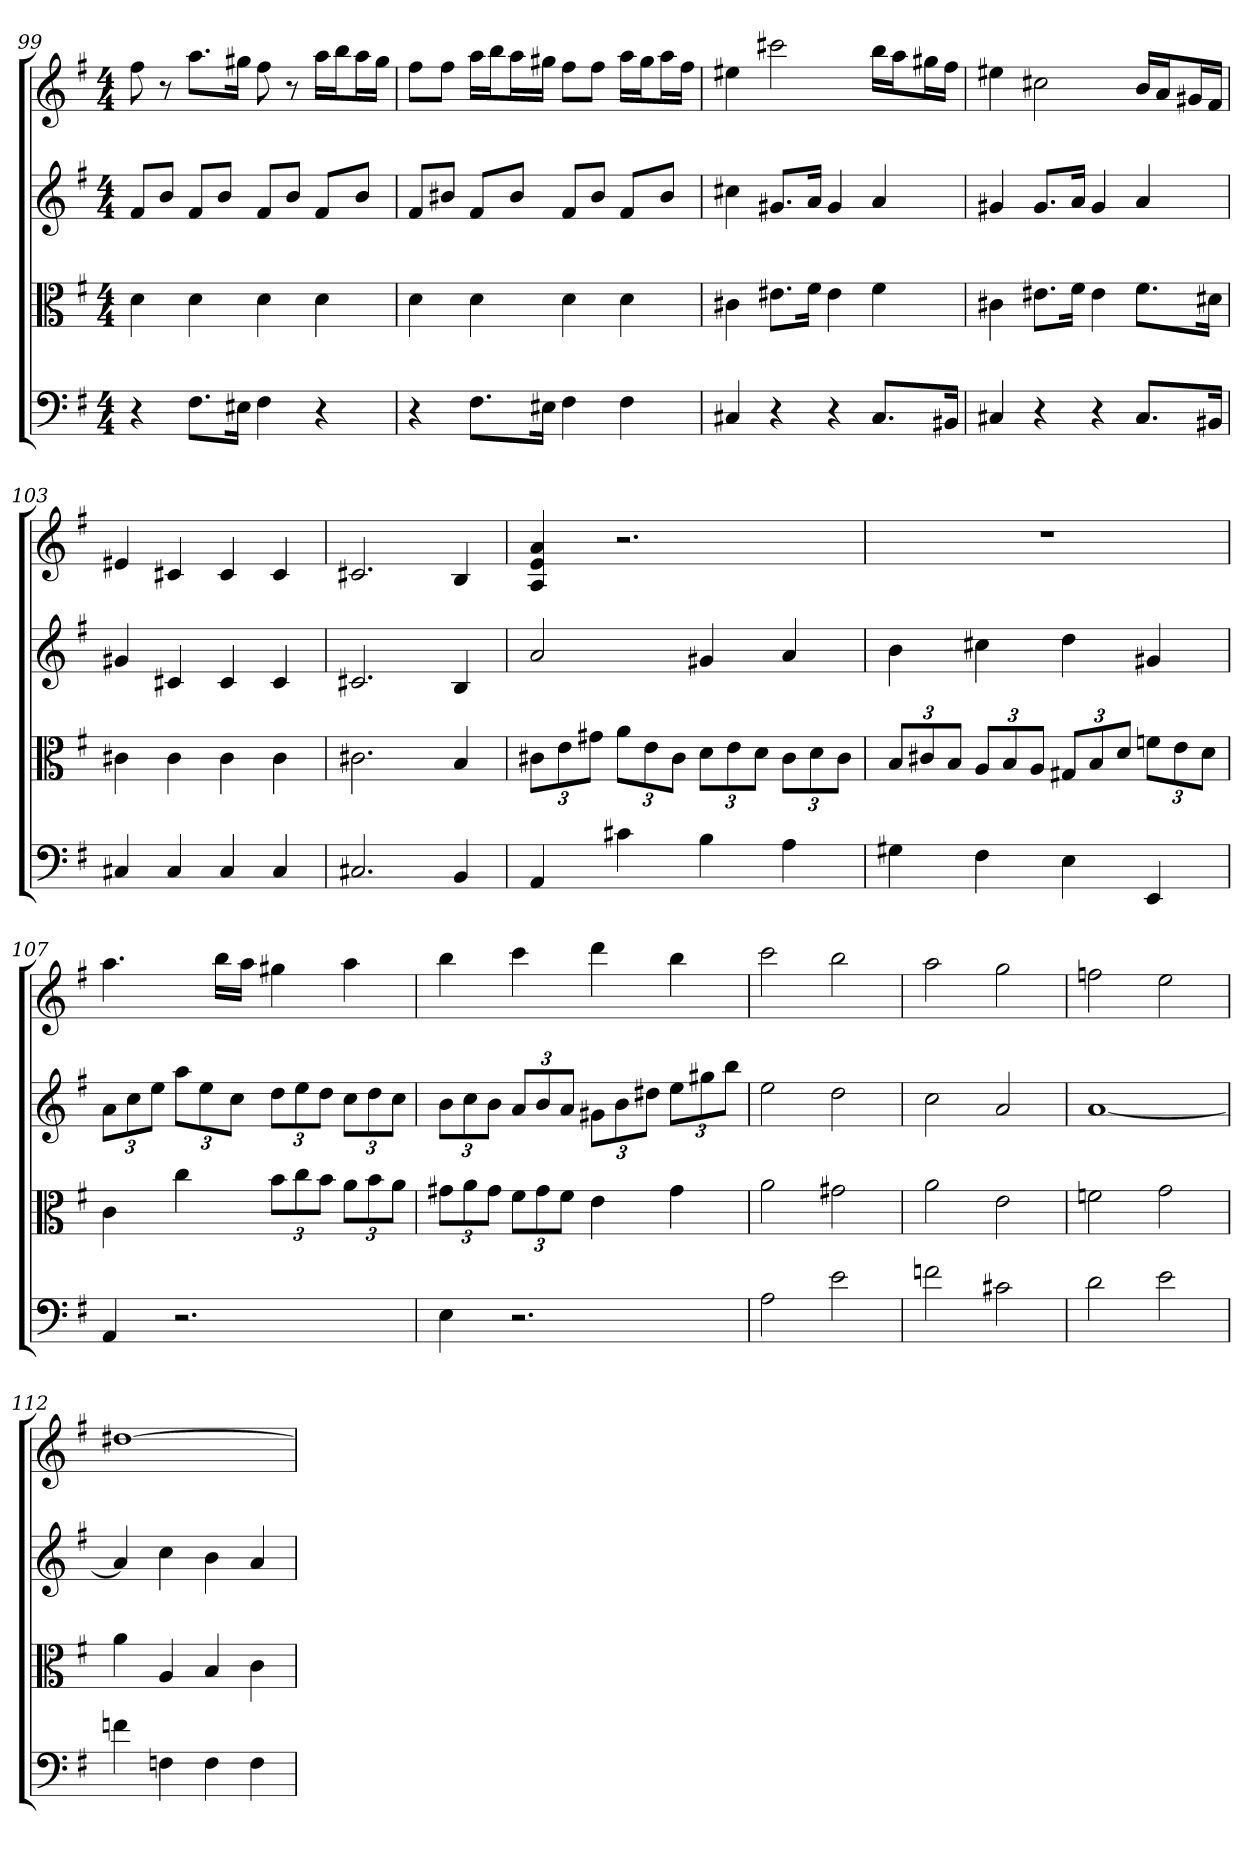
**kern	**kern	**kern	**kern
*part4	*part3	*part2	*part1
*staff4	*staff3	*staff2	*staff1
*clefF4	*clefC3	*	*
*k[f#]	*k[f#]	*k[f#]	*k[f#]
*G:	*G:	*G:	*G:
*M4/4	*M4/4	*M4/4	*M4/4
=99	=99	=99	=99
4r	4d	8f#L	8ff#
.	.	8bJ	8r
8.F#\L	4d	8f#L	8.aaL
.	.	8bJ	.
16E#X\Jk	.	.	16gg#XJk
4F#	4d	8f#L	8ff#
.	.	8bJ	8r
4r	4d	8f#L	16aaLL
.	.	.	16bbJ
.	.	8bJ	16aaL
.	.	.	16gg#JJ
=100	=100	=100	=100
4r	4d	8f#L	8ff#L
.	.	8b#XJ	8ff#J
8.F#\L	4d	8f#L	16aaLL
.	.	.	16bbJ
.	.	8b#J	16aaL
16E#X\Jk	.	.	16gg#XJJ
4F#	4d	8f#L	8ff#L
.	.	8b#J	8ff#J
4F#	4d	8f#L	16aaLL
.	.	.	16gg#J
.	.	8b#J	16aaL
.	.	.	16ff#JJ
=101	=101	=101	=101
4C#X	4c#X	4cc#X	4ee#X
4r	8.e#X\L	8.g#XL	2ccc#X
.	16f#\Jk	16aJk	.
4r	4e#	4g#	.
8.C#/L	4f#	4a	16bbLL
.	.	.	16aaJ
.	.	.	16gg#XL
16BB#X/Jk	.	.	16ff#JJ
=102	=102	=102	=102
4C#X	4c#X	4g#X	4ee#X
4r	8.e#X\L	8.g#L	2cc#X
.	16f#\Jk	16aJk	.
4r	4e#	4g#	.
8.C#/L	8.f#\L	4a	16bLL
.	.	.	16aJ
.	.	.	16g#XL
16BB#X/Jk	16d#X\Jk	.	16f#JJ
=103	=103	=103	=103
4C#X	4c#X	4g#X	4e#X
4C#	4c#	4c#X	4c#X
4C#	4c#	4c#	4c#
4C#	4c#	4c#	4c#
=104	=104	=104	=104
2.C#X	2.c#X	2.c#X	2.c#X
4BB	4B	4B	4B
=105	=105	=105	=105
4AA	12c#X\L	2a	4A 4e 4a
.	12e\	.	.
.	12g#X\J	.	.
4c#X	12a\L	.	2.r
.	12e\	.	.
.	12c#\J	.	.
4B	12d\L	4g#X	.
.	12e\	.	.
.	12d\J	.	.
4A	12c#\L	4a	.
.	12d\	.	.
.	12c#\J	.	.
=106	=106	=106	=106
4G#X	12B/L	4b	1r
.	12c#X/	.	.
.	12B/J	.	.
4F#	12A/L	4cc#X	.
.	12B/	.	.
.	12A/J	.	.
4E	12G#X/L	4dd	.
.	12B/	.	.
.	12d/J	.	.
4EE	12fn\L	4g#X	.
.	12e\	.	.
.	12d\J	.	.
=107	=107	=107	=107
4AA	4c	12aL	4.aa
.	.	12cc	.
.	.	12eeJ	.
2.r	4cc	12aaL	.
.	.	12ee	.
.	.	.	16bbLL
.	.	12ccJ	.
.	.	.	16aaJJ
.	12b\L	12ddL	4gg#X
.	12cc\	12ee	.
.	12b\J	12ddJ	.
.	12a\L	12ccL	4aa
.	12b\	12dd	.
.	12a\J	12ccJ	.
=108	=108	=108	=108
4E	12g#X\L	12bL	4bb
.	12a\	12cc	.
.	12g#\J	12bJ	.
2.r	12f#\L	12aL	4ccc
.	12g#\	12b	.
.	12f#\J	12aJ	.
.	4e	12g#XL	4ddd
.	.	12b	.
.	.	12dd#XJ	.
.	4g#	12eeL	4bb
.	.	12gg#X	.
.	.	12bbJ	.
=109	=109	=109	=109
2A	2a	2ee	2ccc
2e	2g#X	2dd	2bb
=110	=110	=110	=110
2fn	2a	2cc	2aa
2c#X	2e	2a	2gg
=111	=111	=111	=111
2d	2fn	[1a	2ffn
2e	2g	.	2ee
=112	=112	=112	=112
4fn	4a	4a]	[1dd#X
4Fn	4A	4cc	.
4F	4B	4b	.
4F	4c	4a	.
=	=	=	=
*-	*-	*-	*-
